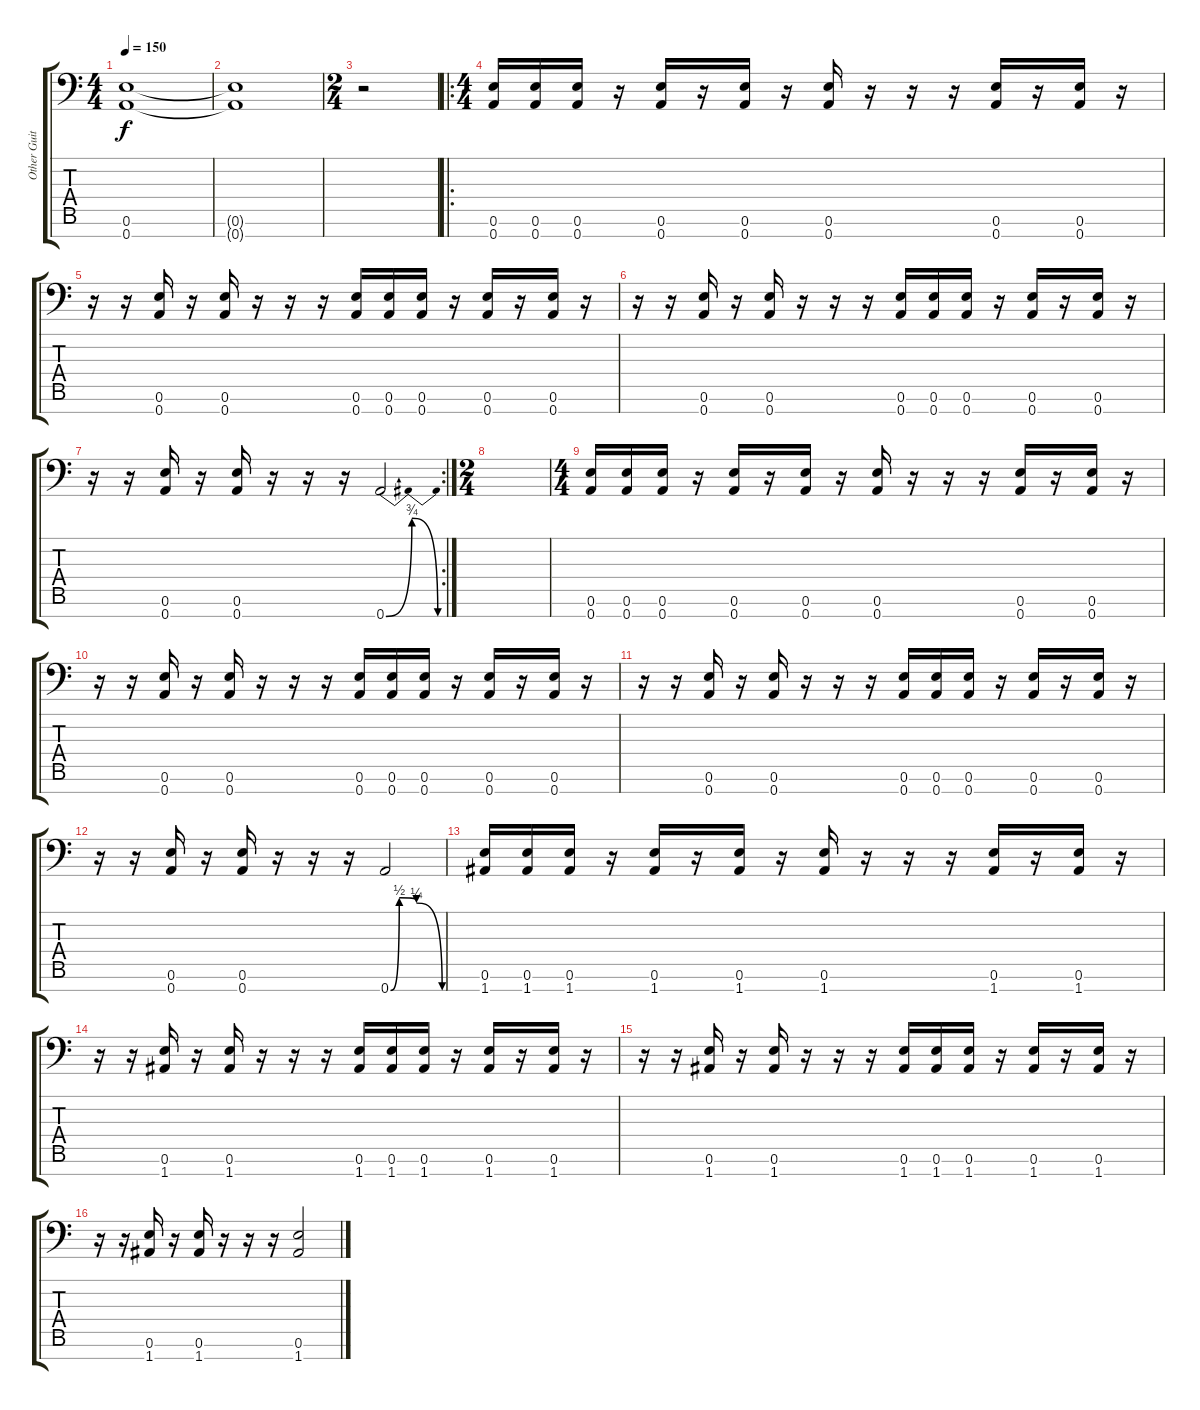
\track ("Other Guitarist" "Other Guit") {instrument distortionguitar}
\staff {score tabs}
\tuning (E4 B3 Gb3 D3 A2 E2 A1) {hide}
\ts (4 4)
\tempo 150
\clef f4
\ks c
(0.6{t} 0.7{t}).1{dy f} |
(0.6{t} 0.7{t}).1 |
\ts (2 4)
r.2 |
\ro
\ts (4 4)
(0.6 0.7).16 (0.6 0.7).16 (0.6 0.7).16 r.16 (0.6 0.7).16 r.16 (0.6 0.7).16 r.16 (0.6 0.7).16 r.16 r.16 r.16 (0.6 0.7).16 r.16 (0.6 0.7).16 r.16 |
r.16 r.16 (0.6 0.7).16 r.16 (0.6 0.7).16 r.16 r.16 r.16 (0.6 0.7).16 (0.6 0.7).16 (0.6 0.7).16 r.16 (0.6 0.7).16 r.16 (0.6 0.7).16 r.16 |
r.16 r.16 (0.6 0.7).16 r.16 (0.6 0.7).16 r.16 r.16 r.16 (0.6 0.7).16 (0.6 0.7).16 (0.6 0.7).16 r.16 (0.6 0.7).16 r.16 (0.6 0.7).16 r.16 |
\rc 2
r.16 r.16 (0.6 0.7).16 r.16 (0.6 0.7).16 r.16 r.16 r.16 0.7{be (bendrelease 0 0 10 3 10 3 60 0)}.2 |
\ts (2 4)
|
\ts (4 4)
(0.6 0.7).16 (0.6 0.7).16 (0.6 0.7).16 r.16 (0.6 0.7).16 r.16 (0.6 0.7).16 r.16 (0.6 0.7).16 r.16 r.16 r.16 (0.6 0.7).16 r.16 (0.6 0.7).16 r.16 |
r.16 r.16 (0.6 0.7).16 r.16 (0.6 0.7).16 r.16 r.16 r.16 (0.6 0.7).16 (0.6 0.7).16 (0.6 0.7).16 r.16 (0.6 0.7).16 r.16 (0.6 0.7).16 r.16 |
r.16 r.16 (0.6 0.7).16 r.16 (0.6 0.7).16 r.16 r.16 r.16 (0.6 0.7).16 (0.6 0.7).16 (0.6 0.7).16 r.16 (0.6 0.7).16 r.16 (0.6 0.7).16 r.16 |
r.16 r.16 (0.6 0.7).16 r.16 (0.6 0.7).16 r.16 r.16 r.16 0.7{be (custom 0 0 10 2 30 1 60 0)}.2 |
(0.6 1.7).16 (0.6 1.7).16 (0.6 1.7).16 r.16 (0.6 1.7).16 r.16 (0.6 1.7).16 r.16 (0.6 1.7).16 r.16 r.16 r.16 (0.6 1.7).16 r.16 (0.6 1.7).16 r.16 |
r.16 r.16 (0.6 1.7).16 r.16 (0.6 1.7).16 r.16 r.16 r.16 (0.6 1.7).16 (0.6 1.7).16 (0.6 1.7).16 r.16 (0.6 1.7).16 r.16 (0.6 1.7).16 r.16 |
r.16 r.16 (0.6 1.7).16 r.16 (0.6 1.7).16 r.16 r.16 r.16 (0.6 1.7).16 (0.6 1.7).16 (0.6 1.7).16 r.16 (0.6 1.7).16 r.16 (0.6 1.7).16 r.16 |
r.16 r.16 (0.6 1.7).16 r.16 (0.6 1.7).16 r.16 r.16 r.16 (0.6 1.7).2
